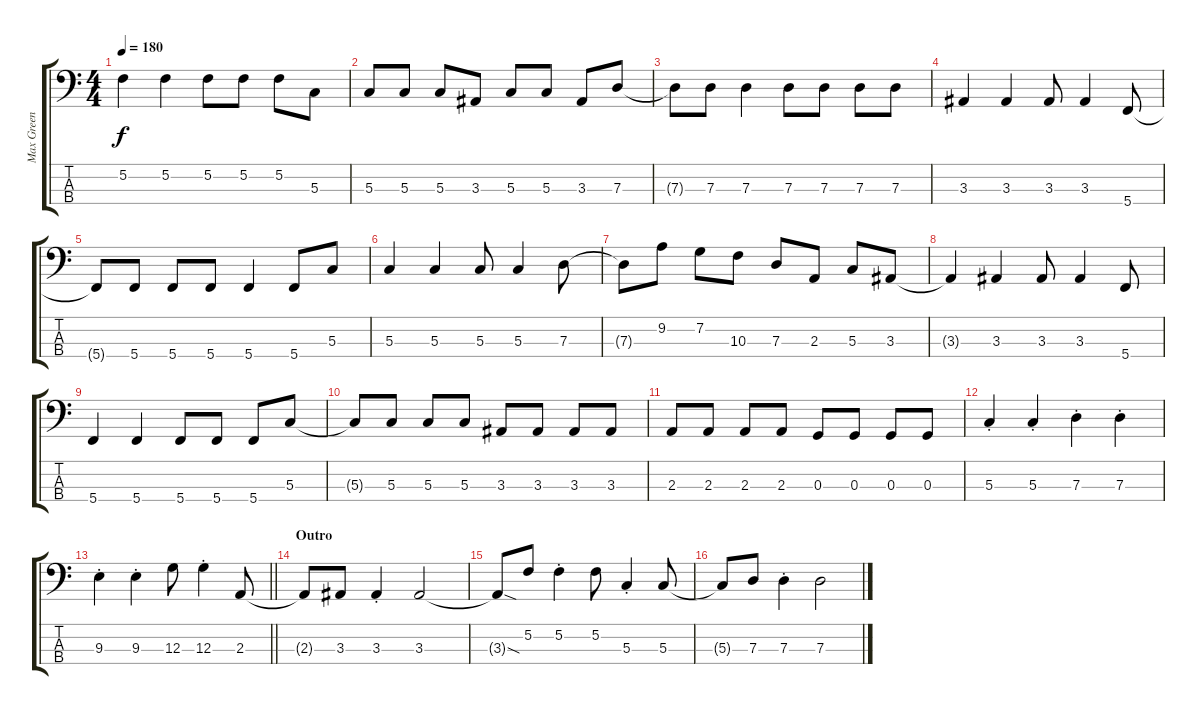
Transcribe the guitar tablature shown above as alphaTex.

\track ("Max Green [Bass]" "Max Green ") {instrument electricbasspick}
\staff {score tabs}
\tuning (F2 C2 G1 C1) {hide}
\ts (4 4)
\tempo 180
\clef f4
\ks c
5.2{t}.4{dy f} 5.2.4 5.2.8 5.2.8 5.2.8 5.3.8 |
5.3.8 5.3.8 5.3.8 3.3.8 5.3.8 5.3.8 3.3.8 7.3.8 |
7.3{t}.8 7.3.8 7.3.4 7.3.8 7.3.8 7.3.8 7.3.8 |
3.3.4 3.3.4 3.3.8 3.3.4 5.4.8 |
5.4{t}.8 5.4.8 5.4.8 5.4.8 5.4.4 5.4.8 5.3.8 |
5.3.4 5.3.4 5.3.8 5.3.4 7.3.8 |
7.3{t}.8 9.2.8 7.2.8 10.3.8 7.3.8 2.3.8 5.3.8 3.3.8 |
3.3{t}.4 3.3.4 3.3.8 3.3.4 5.4.8 |
5.4.4 5.4.4 5.4.8 5.4.8 5.4.8 5.3.8 |
5.3{t}.8 5.3.8 5.3.8 5.3.8 3.3.8 3.3.8 3.3.8 3.3.8 |
2.3.8 2.3.8 2.3.8 2.3.8 0.3.8 0.3.8 0.3.8 0.3.8 |
5.3{st}.4 5.3{st}.4 7.3{st}.4 7.3{st}.4 |
\barLineRight lightlight
9.3{st}.4 9.3{st}.4 12.3.8 12.3{st}.4 2.3.8 |
\section ("" "Outro")
2.3{t}.8 3.3.8 3.3{st}.4 3.3.2 |
3.3{sod t}.8 5.2.8 5.2{st}.4 5.2.8 5.3{st}.4 5.3.8 |
5.3{t}.8 7.3.8 7.3{st}.4 7.3.2
